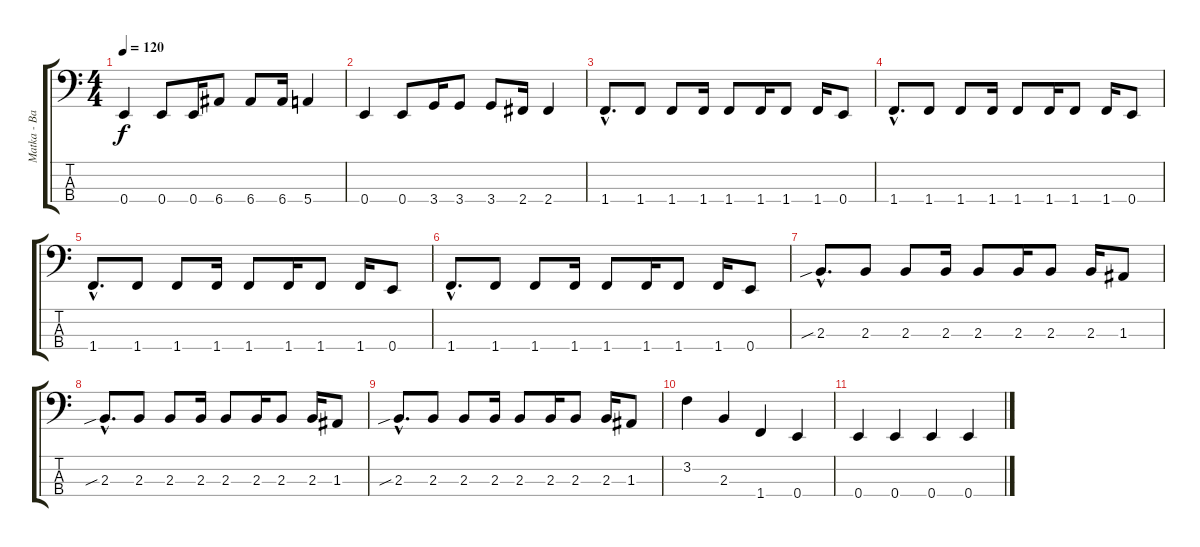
\track ("Matka - Bass" "Matka - Ba") {instrument electricbassfinger}
\staff {score tabs}
\tuning (G2 D2 A1 E1) {hide}
\ts (4 4)
\tempo 120
\clef f4
\ks c
0.4.4{dy f} 0.4.8 0.4.16 6.4.8 6.4.8 6.4.16 5.4.4 |
0.4.4 0.4.8 3.4.16 3.4.8 3.4.8 2.4.16 2.4.4 |
1.4{hac}.8{d} 1.4.8 1.4.8 1.4.16 1.4.8 1.4.16 1.4.8 1.4.16 0.4.8 |
1.4{hac}.8{d} 1.4.8 1.4.8 1.4.16 1.4.8 1.4.16 1.4.8 1.4.16 0.4.8 |
1.4{hac}.8{d} 1.4.8 1.4.8 1.4.16 1.4.8 1.4.16 1.4.8 1.4.16 0.4.8 |
1.4{hac}.8{d} 1.4.8 1.4.8 1.4.16 1.4.8 1.4.16 1.4.8 1.4.16 0.4.8 |
2.3{sib hac}.8{d} 2.3.8 2.3.8 2.3.16 2.3.8 2.3.16 2.3.8 2.3.16 1.3.8 |
2.3{sib hac}.8{d} 2.3.8 2.3.8 2.3.16 2.3.8 2.3.16 2.3.8 2.3.16 1.3.8 |
2.3{sib hac}.8{d} 2.3.8 2.3.8 2.3.16 2.3.8 2.3.16 2.3.8 2.3.16 1.3.8 |
3.2.4 2.3.4 1.4.4 0.4.4 |
0.4.4 0.4.4 0.4.4 0.4.4
